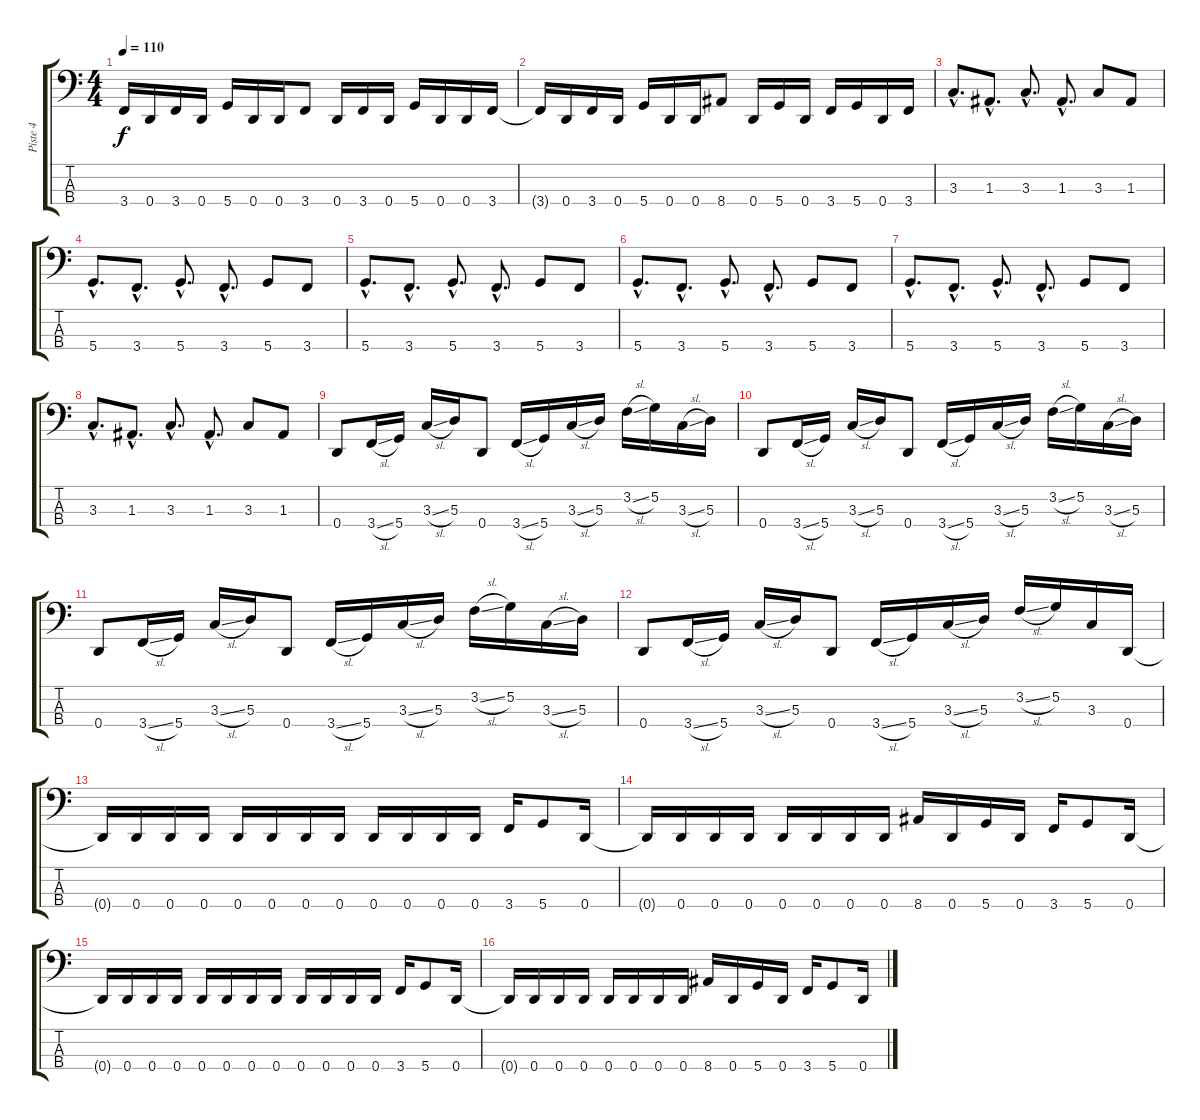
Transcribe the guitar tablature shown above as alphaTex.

\track ("Piste 4" "Piste 4") {instrument electricbassfinger}
\staff {score tabs}
\tuning (G2 D2 A1 D1) {hide}
\ts (4 4)
\tempo 110
\clef f4
\ks c
3.4{t}.16{dy f} 0.4.16 3.4.16 0.4.16 5.4.16 0.4.16 0.4.16 3.4.8 0.4.16 3.4.16 0.4.16 5.4.16 0.4.16 0.4.16 3.4.16 |
3.4{t}.16 0.4.16 3.4.16 0.4.16 5.4.16 0.4.16 0.4.16 8.4.8 0.4.16 5.4.16 0.4.16 3.4.16 5.4.16 0.4.16 3.4.16 |
3.3{hac}.8{d} 1.3{hac}.8{d} 3.3{hac}.8{d} 1.3{hac}.8{d} 3.3.8 1.3.8 |
5.4{hac}.8{d} 3.4{hac}.8{d} 5.4{hac}.8{d} 3.4{hac}.8{d} 5.4.8 3.4.8 |
5.4{hac}.8{d} 3.4{hac}.8{d} 5.4{hac}.8{d} 3.4{hac}.8{d} 5.4.8 3.4.8 |
5.4{hac}.8{d} 3.4{hac}.8{d} 5.4{hac}.8{d} 3.4{hac}.8{d} 5.4.8 3.4.8 |
5.4{hac}.8{d} 3.4{hac}.8{d} 5.4{hac}.8{d} 3.4{hac}.8{d} 5.4.8 3.4.8 |
3.3{hac}.8{d} 1.3{hac}.8{d} 3.3{hac}.8{d} 1.3{hac}.8{d} 3.3.8 1.3.8 |
0.4.8 3.4{sl}.16 5.4.16 3.3{sl}.16 5.3.16 0.4.8 3.4{sl}.16 5.4.16 3.3{sl}.16 5.3.16 3.2{sl}.16 5.2.16 3.3{sl}.16 5.3.16 |
0.4.8 3.4{sl}.16 5.4.16 3.3{sl}.16 5.3.16 0.4.8 3.4{sl}.16 5.4.16 3.3{sl}.16 5.3.16 3.2{sl}.16 5.2.16 3.3{sl}.16 5.3.16 |
0.4.8 3.4{sl}.16 5.4.16 3.3{sl}.16 5.3.16 0.4.8 3.4{sl}.16 5.4.16 3.3{sl}.16 5.3.16 3.2{sl}.16 5.2.16 3.3{sl}.16 5.3.16 |
0.4.8 3.4{sl}.16 5.4.16 3.3{sl}.16 5.3.16 0.4.8 3.4{sl}.16 5.4.16 3.3{sl}.16 5.3.16 3.2{sl}.16 5.2.16 3.3.16 0.4.16 |
0.4{t}.16 0.4.16 0.4.16 0.4.16 0.4.16 0.4.16 0.4.16 0.4.16 0.4.16 0.4.16 0.4.16 0.4.16 3.4.16 5.4.8 0.4.16 |
0.4{t}.16 0.4.16 0.4.16 0.4.16 0.4.16 0.4.16 0.4.16 0.4.16 8.4.16 0.4.16 5.4.16 0.4.16 3.4.16 5.4.8 0.4.16 |
0.4{t}.16 0.4.16 0.4.16 0.4.16 0.4.16 0.4.16 0.4.16 0.4.16 0.4.16 0.4.16 0.4.16 0.4.16 3.4.16 5.4.8 0.4.16 |
0.4{t}.16 0.4.16 0.4.16 0.4.16 0.4.16 0.4.16 0.4.16 0.4.16 8.4.16 0.4.16 5.4.16 0.4.16 3.4.16 5.4.8 0.4.16
